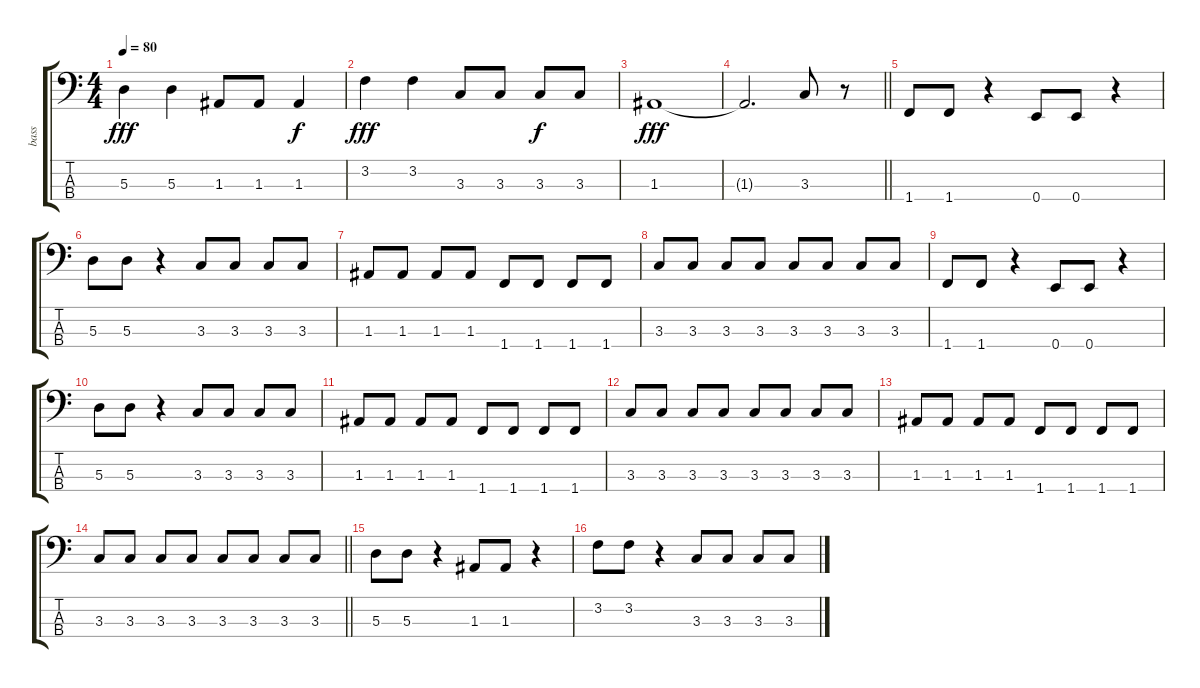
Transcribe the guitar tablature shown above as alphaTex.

\track ("bass" "bass") {instrument electricbasspick}
\staff {score tabs}
\tuning (G2 D2 A1 E1) {hide}
\ts (4 4)
\tempo 80
\clef f4
\ks c
5.3.4{dy fff} 5.3.4 1.3.8 1.3.8 1.3.4{dy f} |
3.2.4{dy fff} 3.2.4 3.3.8 3.3.8 3.3.8{dy f} 3.3.8 |
1.3.1{dy fff} |
\barLineRight lightlight
1.3{t}.2{d} 3.3.8 r.8 |
\section ("" "")
1.4.8 1.4.8 r.4 0.4.8 0.4.8 r.4 |
5.3.8 5.3.8 r.4 3.3.8 3.3.8 3.3.8 3.3.8 |
1.3.8 1.3.8 1.3.8 1.3.8 1.4.8 1.4.8 1.4.8 1.4.8 |
3.3.8 3.3.8 3.3.8 3.3.8 3.3.8 3.3.8 3.3.8 3.3.8 |
1.4.8 1.4.8 r.4 0.4.8 0.4.8 r.4 |
5.3.8 5.3.8 r.4 3.3.8 3.3.8 3.3.8 3.3.8 |
1.3.8 1.3.8 1.3.8 1.3.8 1.4.8 1.4.8 1.4.8 1.4.8 |
3.3.8 3.3.8 3.3.8 3.3.8 3.3.8 3.3.8 3.3.8 3.3.8 |
1.3.8 1.3.8 1.3.8 1.3.8 1.4.8 1.4.8 1.4.8 1.4.8 |
\barLineRight lightlight
3.3.8 3.3.8 3.3.8 3.3.8 3.3.8 3.3.8 3.3.8 3.3.8 |
\section ("" "")
5.3.8 5.3.8 r.4 1.3.8 1.3.8 r.4 |
3.2.8 3.2.8 r.4 3.3.8 3.3.8 3.3.8 3.3.8
